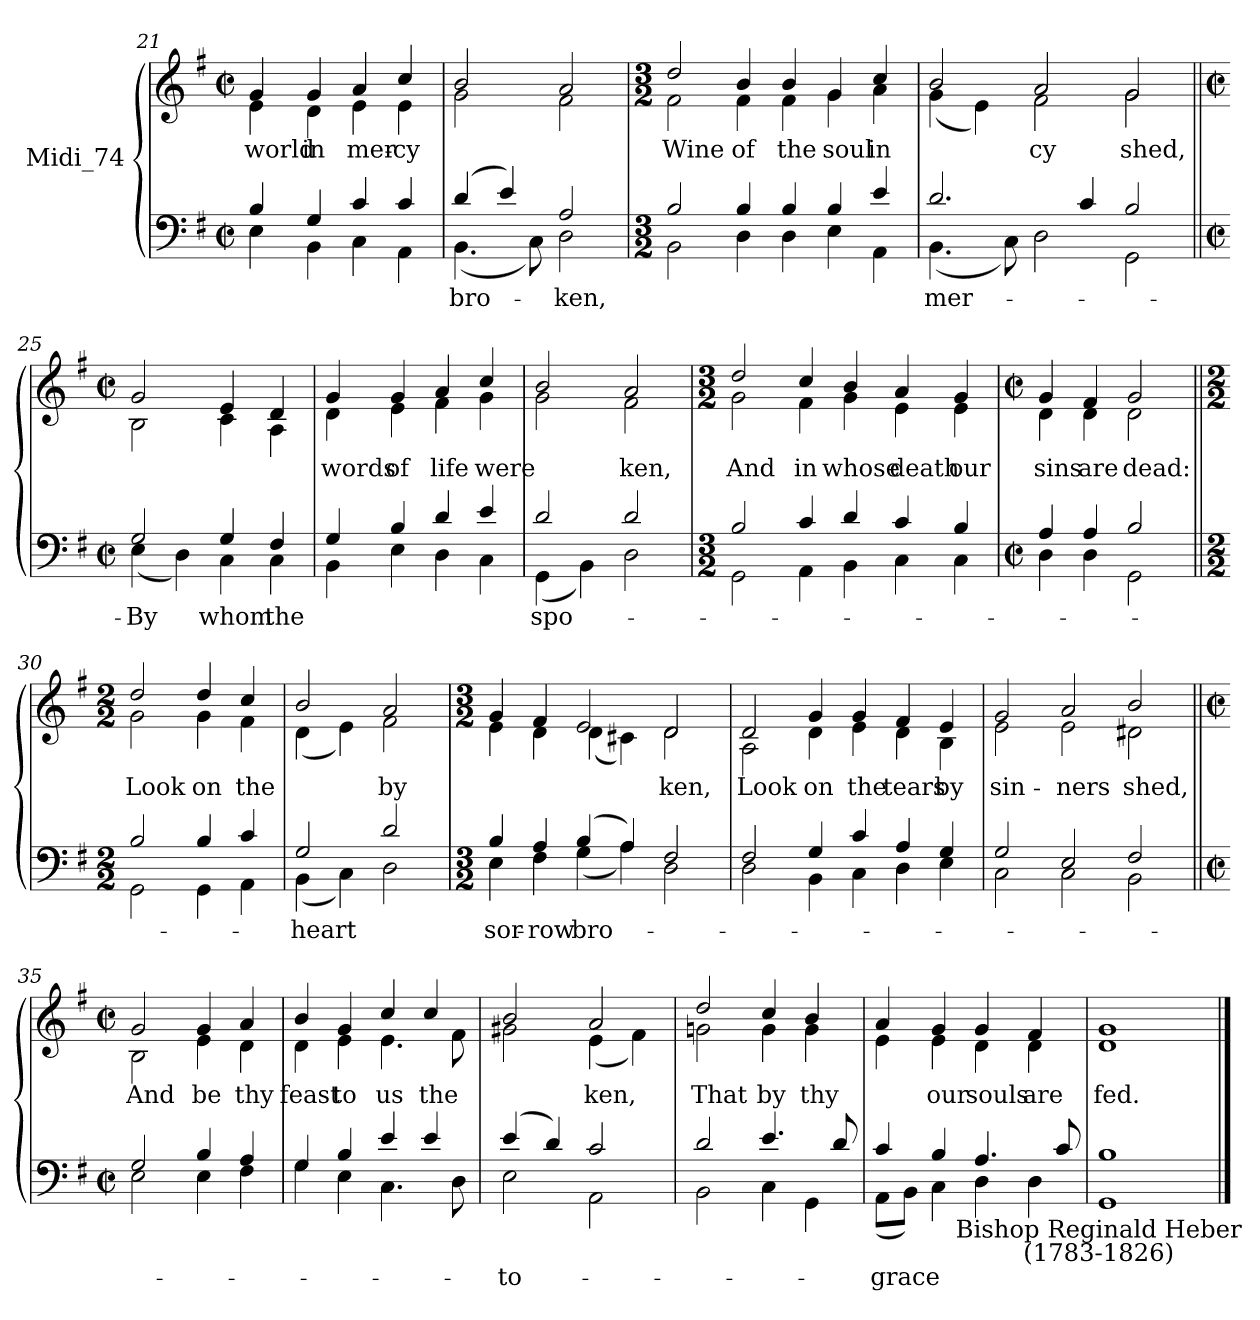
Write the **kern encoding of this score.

**kern	**text	**kern	**text
*part2	*part2	*part1	*part1
*staff2	*staff2	*staff1	*staff1
*I"Midi_74	*	*I"Midi_74	*
*clefF4	*	*clefG2	*
*k[f#]	*	*k[f#]	*
*G:	*	*G:	*
*M2/2	*	*M2/2	*
*met(c|)	*	*met(c|)	*
=21	=21	=21	=21
*^	*	*	*
!	!	!	!	!LO:LY:b
*	*	*	*^	*
4B/	4E\	.	4g/	4e\	world
!	!	!	!	!	!LO:LY:b
4G/	4BB\	.	4g/	4d\	in
!	!	!	!	!	!LO:LY:b
4c/	4C\	.	4a/	4e\	mer-
!	!	!	!	!	!LO:LY:b
4c/	4AA\	.	4cc/	4e\	-cy
=22	=22	=22	=22	=22	=22
!	!	!LO:LY:a	!	!	!
(>4d/	(<4.BB\	bro-	2b/	2g\	.
4e/)	.	.	.	.	.
.	8C\)	.	.	.	.
!	!	!LO:LY:a	!	!	!
2A/	2D\	ken,	2a/	2f#\	.
=23	=23	=23	=23	=23	=23
*M3/2	*	*	*M3/2	*	*
!	!	!	!	!	!LO:LY:b
2B/	2BB\	.	2dd/	2f#\	Wine
!	!	!	!	!	!LO:LY:b
4B/	4D\	.	4b/	4f#\	of
!	!	!	!	!	!LO:LY:b
4B/	4D\	.	4b/	4f#\	the
!	!	!	!	!	!LO:LY:b
4B/	4E\	.	4g/	4g\	soul
!	!	!	!	!	!LO:LY:b
4e/	4AA\	.	4cc/	4a\	in
=24	=24	=24	=24	=24	=24
!	!	!LO:LY:a	!	!	!
2.d/	(<4.BB\	mer-	2b/	(<4g\	.
.	.	.	.	4e\)	.
.	8C\)	.	.	.	.
!	!	!	!	!	!LO:LY:b
.	2D\	.	2a/	2f#\	cy
4c/	.	.	.	.	.
!	!	!	!	!	!LO:LY:b
2B/	2GG\	.	2g/	2g\	shed,
!!LO:LB:g=z	!!
=25||	=25||	=25||	=25||	=25||	=25||
*M2/2	*	*	*M2/2	*	*
*met(c|)	*	*	*met(c|)	*	*
!	!	!LO:LY:a	!	!	!
2G/	(<4E\	By	2g/	2B\	.
.	4D\)	.	.	.	.
!	!	!LO:LY:a	!	!	!
4G/	4C\	whom	4e/	4c\	.
!	!	!LO:LY:a	!	!	!
4F#/	4C\	the	4d/	4A\	.
=26	=26	=26	=26	=26	=26
!	!	!	!	!	!LO:LY:b
4G/	4BB\	.	4g/	4d\	words
!	!	!	!	!	!LO:LY:b
4B/	4E\	.	4g/	4e\	of
!	!	!	!	!	!LO:LY:b
4d/	4D\	.	4a/	4f#\	life
!	!	!	!	!	!LO:LY:b
4e/	4C\	.	4cc/	4g\	were
=27	=27	=27	=27	=27	=27
!	!	!LO:LY:a	!	!	!
2d/	(<4GG\	spo-	2b/	2g\	.
.	4BB\)	.	.	.	.
!	!	!	!	!	!LO:LY:b
2d/	2D\	.	2a/	2f#\	ken,
=28	=28	=28	=28	=28	=28
*M3/2	*	*	*M3/2	*	*
!	!	!	!	!	!LO:LY:b
2B/	2GG\	.	2dd/	2g\	And
!	!	!	!	!	!LO:LY:b
4c/	4AA\	.	4cc/	4f#\	in
!	!	!	!	!	!LO:LY:b
4d/	4BB\	.	4b/	4g\	whose
!	!	!	!	!	!LO:LY:b
4c/	4C\	.	4a/	4e\	death
!	!	!	!	!	!LO:LY:b
4B/	4C\	.	4g/	4e\	our
=29	=29	=29	=29	=29	=29
*M2/2	*	*	*M2/2	*	*
*met(c|)	*	*	*met(c|)	*	*
!	!	!	!	!	!LO:LY:b
4A/	4D\	.	4g/	4d\	sins
!	!	!	!	!	!LO:LY:b
4A/	4D\	.	4f#/	4d\	are
!	!	!	!	!	!LO:LY:b
2B/	2GG\	.	2g/	2d\	dead:
!!LO:LB:g=z	!!
=30||	=30||	=30||	=30||	=30||	=30||
*M2/2	*	*	*M2/2	*	*
!	!	!	!	!	!LO:LY:b
2B/	2GG\	.	2dd/	2g\	Look
!	!	!	!	!	!LO:LY:b
4B/	4GG\	.	4dd/	4g\	on
!	!	!	!	!	!LO:LY:b
4c/	4AA\	.	4cc/	4f#\	the
=31	=31	=31	=31	=31	=31
!	!	!LO:LY:a	!	!	!
2G/	(<4BB\	heart	2b/	(<4d\	.
.	4C\)	.	.	4e\)	.
!	!	!	!	!	!LO:LY:b
2d/	2D\	.	2a/	2f#\	by
=32	=32	=32	=32	=32	=32
*M3/2	*	*	*M3/2	*	*
!	!	!LO:LY:a	!	!	!
4B/	4E\	sor-	4g/	4e\	.
!	!	!LO:LY:a	!	!	!
4A/	4F#\	-row	4f#/	4d\	.
!	!	!LO:LY:a	!	!	!
(>4B/	(<4G\	bro-	2e/	(<4d\	.
4A/)	4A\)	.	.	4c#X\)	.
!	!	!	!	!	!LO:LY:b
2F#/	2D\	.	2d/	2d\	ken,
=33	=33	=33	=33	=33	=33
!	!	!	!	!	!LO:LY:b
2F#/	2D\	.	2d/	2A\	Look
!	!	!	!	!	!LO:LY:b
4G/	4BB\	.	4g/	4d\	on
!	!	!	!	!	!LO:LY:b
4c/	4C\	.	4g/	4e\	the
!	!	!	!	!	!LO:LY:b
4A/	4D\	.	4f#/	4d\	tears
!	!	!	!	!	!LO:LY:b
4G/	4E\	.	4e/	4B\	by
=34	=34	=34	=34	=34	=34
!	!	!	!	!	!LO:LY:b
2G/	2C\	.	2g/	2e\	sin-
!	!	!	!	!	!LO:LY:b
2E/	2C\	.	2a/	2e\	-ners
!	!	!	!	!	!LO:LY:b
2F#/	2BB\	.	2b/	2d#X\	shed,
!!LO:LB:g=z	!!
=35||	=35||	=35||	=35||	=35||	=35||
*M2/2	*	*	*M2/2	*	*
*met(c|)	*	*	*met(c|)	*	*
!	!	!	!	!	!LO:LY:b
2G/	2E\	.	2g/	2B\	And
!	!	!	!	!	!LO:LY:b
4B/	4E\	.	4g/	4e\	be
!	!	!	!	!	!LO:LY:b
4A/	4F#\	.	4a/	4d\	thy
=36	=36	=36	=36	=36	=36
!	!	!	!	!	!LO:LY:b
4G/	4G\	.	4b/	4d\	feast
!	!	!	!	!	!LO:LY:b
4B/	4E\	.	4g/	4e\	to
!	!	!	!	!	!LO:LY:b
4e/	4.C\	.	4cc/	4.e\	us
!	!	!	!	!	!LO:LY:b
4e/	.	.	4cc/	.	the
.	8D\	.	.	8f#\	.
=37	=37	=37	=37	=37	=37
!	!	!LO:LY:a	!	!	!
(>4e/	2E\	to-	2b/	2g#X\	.
4d/)	.	.	.	.	.
!	!	!	!	!	!LO:LY:b
2c/	2AA\	.	2a/	(<4e\	ken,
.	.	.	.	4f#\)	.
=38	=38	=38	=38	=38	=38
!	!	!	!	!	!LO:LY:b
2d/	2BB\	.	2dd/	2gn\	That
!	!	!	!	!	!LO:LY:b
4.e/	4C\	.	4cc/	4g\	by
!	!	!	!	!	!LO:LY:b
.	4GG\	.	4b/	4g\	thy
8d/	.	.	.	.	.
=39	=39	=39	=39	=39	=39
!	!	!LO:LY:a	!	!	!
4c/	(<8AA\L	grace	4a/	4e\	.
.	8BB\J)	.	.	.	.
!	!	!	!	!	!LO:LY:b
4B/	4C\	.	4g/	4e\	our
!	!	!	!	!	!LO:LY:b
4.A/	4D\	.	4g/	4d\	souls
!	!	!	!	!	!LO:LY:b
.	4D\	.	4f#/	4d\	are
8c/	.	.	.	.	.
=40	=40	=40	=40	=40	=40
!LO:TX:b:cj:t=Bishop Reginald Heber\n(1783-1826)	!	!	!	!	!
!	!	!	!	!	!LO:LY:b
1B/	1GG\	.	1g/	1d\	fed.
*v	*v	*	*	*	*
*	*	*v	*v	*
==	==	==	==
*-	*-	*-	*-
